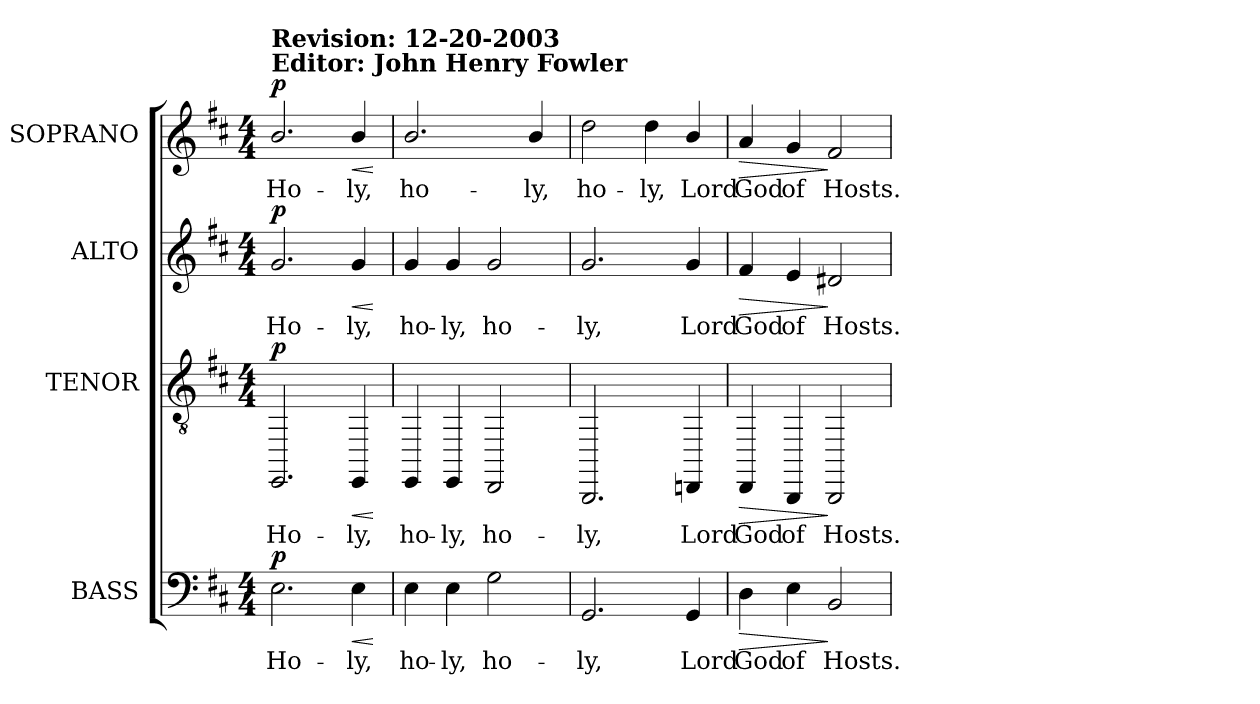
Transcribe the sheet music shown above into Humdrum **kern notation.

**kern	**text	**dynam	**kern	**text	**dynam	**kern	**text	**dynam	**kern	**text	**dynam
*part4	*part4	*part4	*part3	*part3	*part3	*part2	*part2	*part2	*part1	*part1	*part1
*staff4	*staff4	*staff4	*staff3	*staff3	*staff3	*staff2	*staff2	*staff2	*staff1	*staff1	*staff1
*I"BASS	*	*	*I"TENOR	*	*	*I"ALTO	*	*	*I"SOPRANO	*	*
*I'B.	*	*	*	*	*	*I'A.	*	*	*I'S.	*	*
!!LO:PB:g=z
*clefF4	*	*	*clefGv2	*	*	*clefG2	*	*	*clefG2	*	*
*	*	*	*ITrd-14c-24	*	*	*	*	*	*	*	*
*k[f#c#]	*	*	*k[f#c#]	*	*	*k[f#c#]	*	*	*k[f#c#]	*	*
*D:	*	*	*D:	*	*	*D:	*	*	*D:	*	*
*M4/4	*	*	*M4/4	*	*	*M4/4	*	*	*M4/4	*	*
*MM72	*	*	*MM72	*	*	*MM72	*	*	*MM72	*	*
=1	=1	=1	=1	=1	=1	=1	=1	=1	=1	=1	=1
!	!LO:LY:b:color=#000000	!	!	!	!	!	!	!	!	!	!
!	!	!	!	!LO:LY:b:color=#000000	!	!	!	!	!	!	!
!	!	!	!	!	!	!	!LO:LY:b:color=#000000	!	!	!	!
!	!	!	!	!	!	!	!	!	!LO:TX:a:B:t=Editor&colon;  John Henry Fowler	!	!
!	!	!	!	!	!	!	!	!	!LO:TX:a:B:t=Revision&colon;  12-20-2003	!	!
!	!	!	!	!	!	!	!	!	!	!LO:LY:b:color=#000000	!
2.Ei\	Ho-	p	2.Ei/	Ho-	p	2.gi/	Ho-	p	2.bi/	Ho-	p
!	!LO:LY:b:color=#000000	!LO:HP:b	!	!	!	!	!	!	!	!	!
!	!	!	!	!LO:LY:b:color=#000000	!LO:HP:b	!	!	!	!	!	!
!	!	!	!	!	!	!	!LO:LY:b:color=#000000	!LO:HP:b	!	!	!
!	!	!	!	!	!	!	!	!	!	!LO:LY:b:color=#000000	!LO:HP:b
4Ei\	-ly,	<	4Ei/	-ly,	<	4gi/	-ly,	<	4bi/	-ly,	<
.	.	[	.	.	[	.	.	[	.	.	[
=2	=2	=2	=2	=2	=2	=2	=2	=2	=2	=2	=2
!	!LO:LY:b:color=#000000	!	!	!	!	!	!	!	!	!	!
!	!	!	!	!LO:LY:b:color=#000000	!	!	!	!	!	!	!
!	!	!	!	!	!	!	!LO:LY:b:color=#000000	!	!	!	!
!	!	!	!	!	!	!	!	!	!	!LO:LY:b:color=#000000	!
4Ei\	ho-	.	4Ei/	ho-	.	4gi/	ho-	.	2.bi/	ho-	.
!	!LO:LY:b:color=#000000	!	!	!	!	!	!	!	!	!	!
!	!	!	!	!LO:LY:b:color=#000000	!	!	!	!	!	!	!
!	!	!	!	!	!	!	!LO:LY:b:color=#000000	!	!	!	!
4Ei\	-ly,	.	4Ei/	-ly,	.	4gi/	-ly,	.	.	.	.
!	!LO:LY:b:color=#000000	!	!	!	!	!	!	!	!	!	!
!	!	!	!	!LO:LY:b:color=#000000	!	!	!	!	!	!	!
!	!	!	!	!	!	!	!LO:LY:b:color=#000000	!	!	!	!
2Gi\	ho-	.	2Di/	ho-	.	2gi/	ho-	.	.	.	.
!	!	!	!	!	!	!	!	!	!	!LO:LY:b:color=#000000	!
.	.	.	.	.	.	.	.	.	4bi/	-ly,	.
=3	=3	=3	=3	=3	=3	=3	=3	=3	=3	=3	=3
!	!LO:LY:b:color=#000000	!	!	!	!	!	!	!	!	!	!
!	!	!	!	!LO:LY:b:color=#000000	!	!	!	!	!	!	!
!	!	!	!	!	!	!	!LO:LY:b:color=#000000	!	!	!	!
!	!	!	!	!	!	!	!	!	!	!LO:LY:b:color=#000000	!
2.GGi/	-ly,	.	2.BBi/	-ly,	.	2.gi/	-ly,	.	2ddi\	ho-	.
!	!	!	!	!	!	!	!	!	!	!LO:LY:b:color=#000000	!
.	.	.	.	.	.	.	.	.	4ddi\	-ly,	.
!	!LO:LY:b:color=#000000	!	!	!	!	!	!	!	!	!	!
!	!	!	!	!LO:LY:b:color=#000000	!	!	!	!	!	!	!
!	!	!	!	!	!	!	!LO:LY:b:color=#000000	!	!	!	!
!	!	!	!	!	!	!	!	!	!	!LO:LY:b:color=#000000	!
4GGi/	Lord	.	4Dni/	Lord	.	4gi/	Lord	.	4bi/	Lord	.
=4	=4	=4	=4	=4	=4	=4	=4	=4	=4	=4	=4
!	!LO:LY:b:color=#000000	!LO:HP:b	!	!	!	!	!	!	!	!	!
!	!	!	!	!LO:LY:b:color=#000000	!LO:HP:b	!	!	!	!	!	!
!	!	!	!	!	!	!	!LO:LY:b:color=#000000	!LO:HP:b	!	!	!
!	!	!	!	!	!	!	!	!	!	!LO:LY:b:color=#000000	!LO:HP:b
4Di\	God	>	4Di/	God	>	4f#i/	God	>	4ai/	God	>
!	!LO:LY:b:color=#000000	!	!	!	!	!	!	!	!	!	!
!	!	!	!	!LO:LY:b:color=#000000	!	!	!	!	!	!	!
!	!	!	!	!	!	!	!LO:LY:b:color=#000000	!	!	!	!
!	!	!	!	!	!	!	!	!	!	!LO:LY:b:color=#000000	!
4Ei\	of	.	4BBi/	of	.	4ei/	of	.	4gi/	of	.
!	!LO:LY:b:color=#000000	!	!	!	!	!	!	!	!	!	!
!	!	!	!	!LO:LY:b:color=#000000	!	!	!	!	!	!	!
!	!	!	!	!	!	!	!LO:LY:b:color=#000000	!	!	!	!
!	!	!	!	!	!	!	!	!	!	!LO:LY:b:color=#000000	!
2BBi/	Hosts.	]	2BBi/	Hosts.	]	2d#Xi/	Hosts.	]	2f#i/	Hosts.	]
=	=	=	=	=	=	=	=	=	=	=	=
*-	*-	*-	*-	*-	*-	*-	*-	*-	*-	*-	*-
